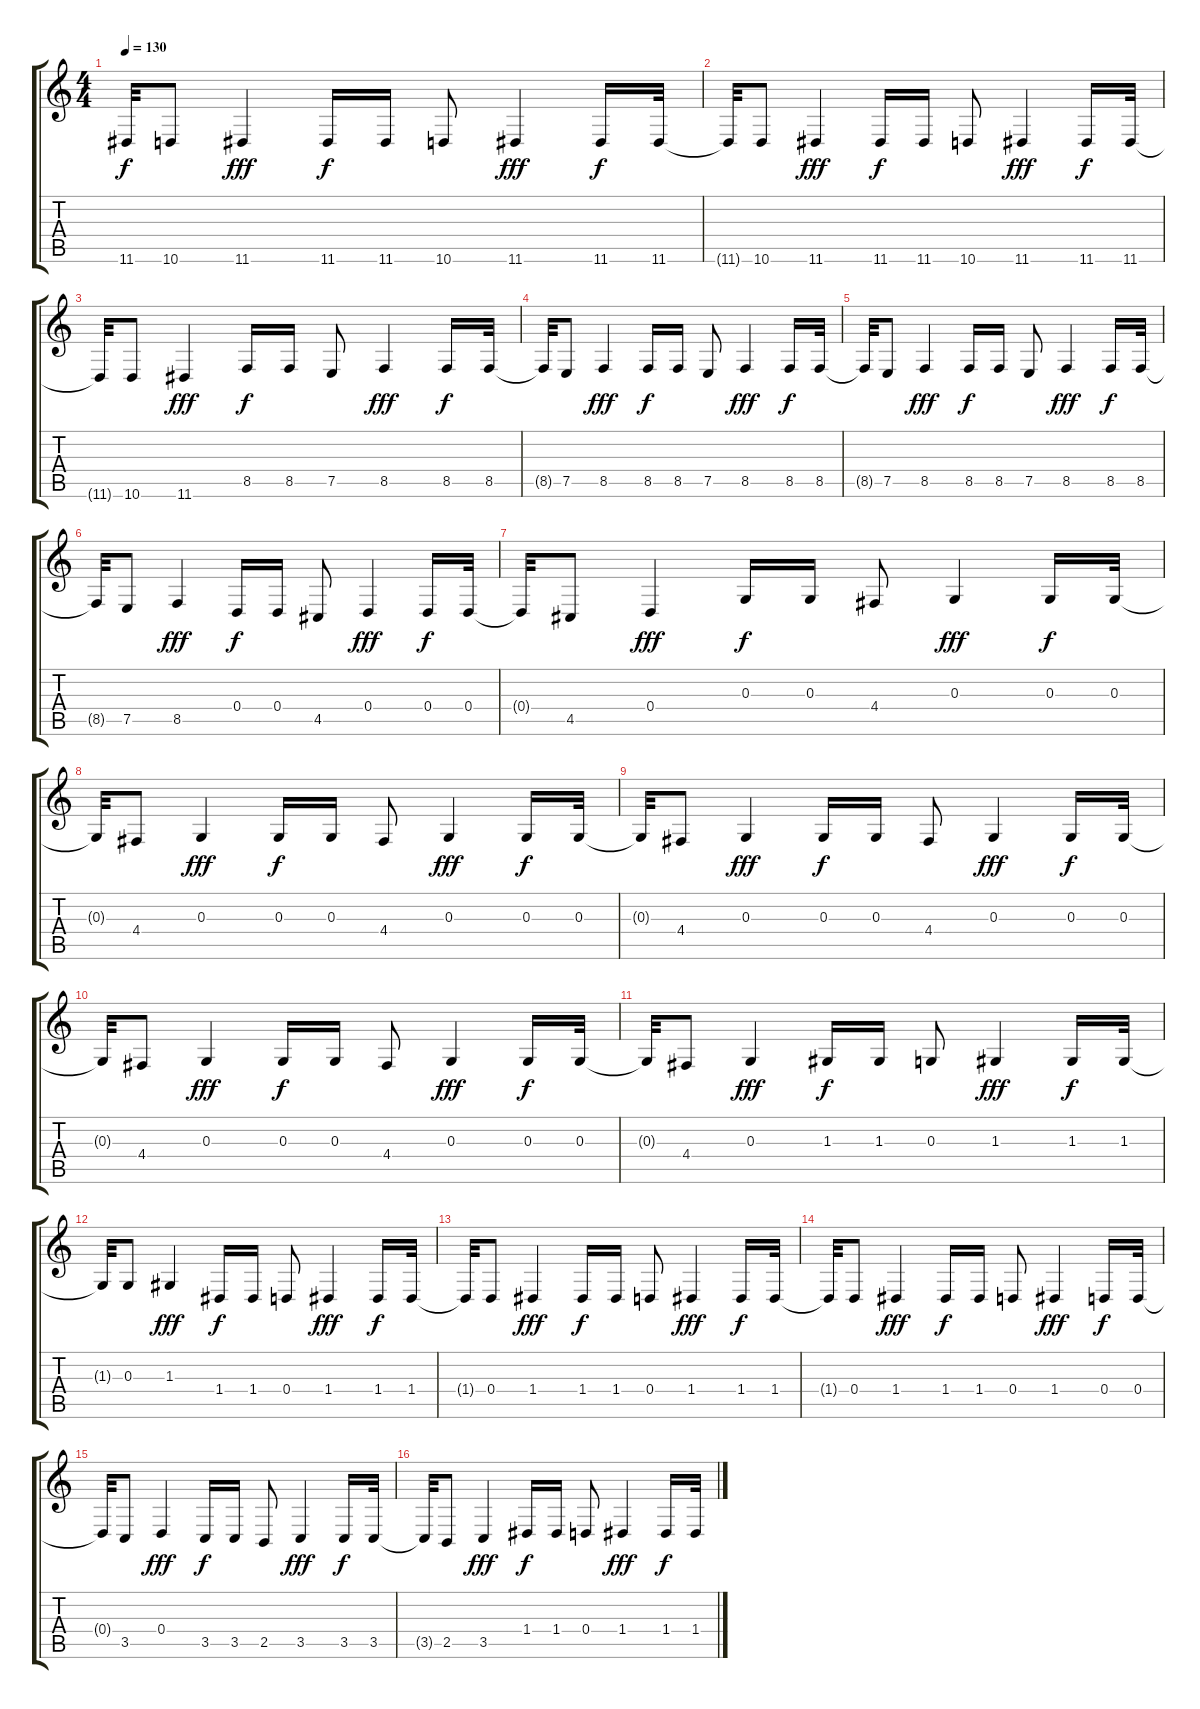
\track "" {instrument vibraphone}
\staff {score tabs}
\tuning (E4 B3 G3 D3 A2 E2) {hide}
\ts (4 4)
\tempo 130
\clef g2
\ks c
11.6{t}.32{dy f} 10.6.8 11.6.4{dy fff volume 11} 11.6.16{dy f volume 16} 11.6.16 10.6.8 11.6.4{dy fff volume 11} 11.6.16{dy f volume 16} 11.6.32 |
11.6{t}.32 10.6.8 11.6.4{dy fff volume 11} 11.6.16{dy f volume 16} 11.6.16 10.6.8 11.6.4{dy fff volume 11} 11.6.16{dy f volume 16} 11.6.32 |
11.6{t}.32 10.6.8 11.6.4{dy fff volume 11} 8.5.16{dy f volume 16} 8.5.16 7.5.8 8.5.4{dy fff volume 11} 8.5.16{dy f volume 16} 8.5.32 |
8.5{t}.32 7.5.8 8.5.4{dy fff volume 11} 8.5.16{dy f volume 16} 8.5.16 7.5.8 8.5.4{dy fff volume 11} 8.5.16{dy f volume 16} 8.5.32 |
8.5{t}.32 7.5.8 8.5.4{dy fff volume 11} 8.5.16{dy f volume 16} 8.5.16 7.5.8 8.5.4{dy fff volume 11} 8.5.16{dy f volume 16} 8.5.32 |
8.5{t}.32 7.5.8 8.5.4{dy fff volume 11} 0.4.16{dy f volume 16} 0.4.16 4.5.8 0.4.4{dy fff volume 11} 0.4.16{dy f volume 16} 0.4.32 |
0.4{t}.32 4.5.8 0.4.4{dy fff volume 11} 0.3.16{dy f volume 16} 0.3.16 4.4.8 0.3.4{dy fff volume 11} 0.3.16{dy f volume 16} 0.3.32 |
0.3{t}.32 4.4.8 0.3.4{dy fff volume 11} 0.3.16{dy f volume 16} 0.3.16 4.4.8 0.3.4{dy fff volume 11} 0.3.16{dy f volume 16} 0.3.32 |
0.3{t}.32 4.4.8 0.3.4{dy fff volume 11} 0.3.16{dy f volume 16} 0.3.16 4.4.8 0.3.4{dy fff volume 11} 0.3.16{dy f volume 16} 0.3.32 |
0.3{t}.32 4.4.8 0.3.4{dy fff volume 11} 0.3.16{dy f volume 16} 0.3.16 4.4.8 0.3.4{dy fff volume 11} 0.3.16{dy f volume 16} 0.3.32 |
0.3{t}.32 4.4.8 0.3.4{dy fff volume 11} 1.3.16{dy f volume 16} 1.3.16 0.3.8 1.3.4{dy fff volume 11} 1.3.16{dy f volume 16} 1.3.32 |
1.3{t}.32 0.3.8 1.3.4{dy fff volume 11} 1.4.16{dy f volume 16} 1.4.16 0.4.8 1.4.4{dy fff volume 11} 1.4.16{dy f volume 16} 1.4.32 |
1.4{t}.32 0.4.8 1.4.4{dy fff volume 11} 1.4.16{dy f volume 16} 1.4.16 0.4.8 1.4.4{dy fff volume 11} 1.4.16{dy f volume 16} 1.4.32 |
1.4{t}.32 0.4.8 1.4.4{dy fff volume 11} 1.4.16{dy f volume 16} 1.4.16 0.4.8 1.4.4{dy fff volume 11} 0.4.16{dy f volume 16} 0.4.32 |
0.4{t}.32 3.5.8 0.4.4{dy fff volume 11} 3.5.16{dy f volume 16} 3.5.16 2.5.8 3.5.4{dy fff volume 11} 3.5.16{dy f volume 16} 3.5.32 |
3.5{t}.32 2.5.8 3.5.4{dy fff volume 11} 1.4.16{dy f volume 16} 1.4.16 0.4.8 1.4.4{dy fff volume 11} 1.4.16{dy f volume 16} 1.4.32
